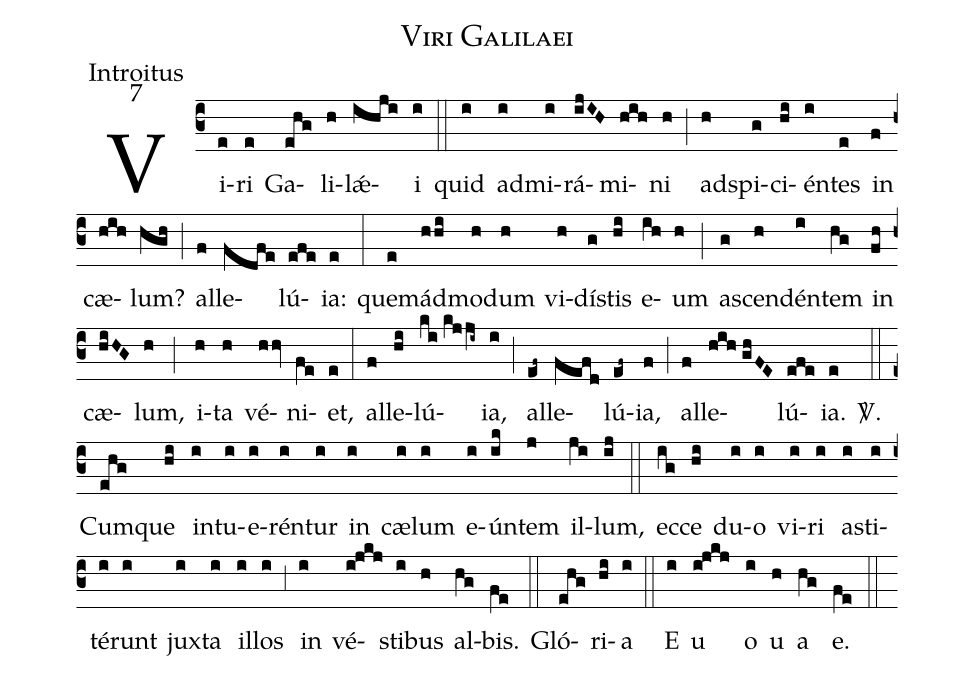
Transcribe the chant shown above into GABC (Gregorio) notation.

name:Viri Galilaei;
office-part:Introitus;
mode:7;
%%
(c3) Vi(e)ri(e) Ga(ehg)li(h)l<sp>'ae</sp>(ihji)i(i) (::) quid(i) ad(i)mi(i)rá(ijIH)mi(hih)ni(h) (;) ad(h)spi(g)ci(hi)én(i)tes(e) in(f) cæ(hih)lum?(hgh) (;) al(f)le(fdfe)lú(efe)ia:(e) (:) que(e)mád(hhi)mo(h)dum(h) vi(h)dí(g)stis(hi) e(ih)um(h) (;) a(g)scen(h)dén(i)tem(hg) in(fh) cæ(hiHG)lum,(h) (;) i(h)ta(h) vé(hhv)ni(fe)et,(e) (:) al(f)le(hi)lú(ki//kjji~)ia,(i) (;) al(ef~)le(fefd)lú(ef~)ia,(f) (;) al(f)le(hih//ghFE)lú(efe)ia.(e) <sp>V/</sp>.(::) Cum(ehg)que(hi) in(i)tu(i)e(i)rén(i)tur(i) in(i) cæ(i)lum(i) e(i)ún(ik)tem(j) il(ji)lum,(ij) (::) ec(ig)ce(hi) du(i)o(i) vi(i)ri(i) a(i)sti(i)té(i)runt(i) jux(i)ta(i) il(i)los(i) (;3) in(i) vé(i!jkj)sti(i)bus(h) al(hg)bis.(fe) (::) Gló(ehg)ri(hi)a(i) (::) E(i) u(i!jkj) o(i) u(h) a(hg) e.(fe) (::)
